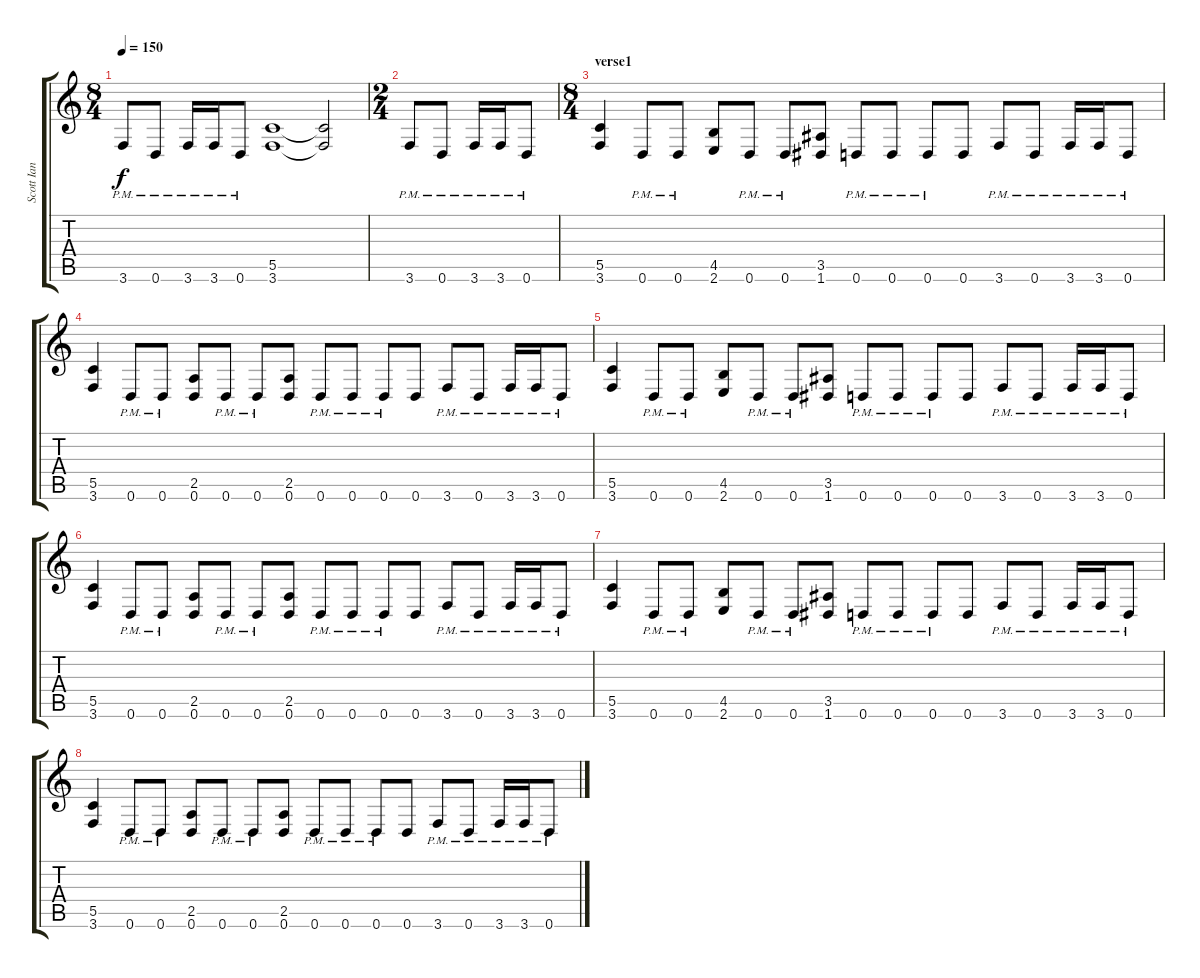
\track ("Scott Ian" "Scott Ian") {instrument distortionguitar}
\staff {score tabs}
\tuning (D4 A3 F3 C3 G2 D2) {hide}
\ts (8 4)
\tempo 150
\clef g2
\ks c
3.6{pm}.8{dy f} 0.6{pm}.8 3.6{pm}.16 3.6{pm}.16 0.6{pm}.8 (5.5 3.6).1 (5.5{t} 3.6{t}).2 |
\ts (2 4)
3.6{pm}.8 0.6{pm}.8 3.6{pm}.16 3.6{pm}.16 0.6{pm}.8 |
\ts (8 4)
\section ("" "verse1")
(5.5 3.6).4 0.6{pm}.8 0.6{pm}.8 (4.5 2.6).8 0.6{pm}.8 0.6{pm}.8 (3.5 1.6).8 0.6{pm}.8 0.6{pm}.8 0.6{pm}.8 0.6.8 3.6{pm}.8 0.6{pm}.8 3.6{pm}.16 3.6{pm}.16 0.6{pm}.8 |
(5.5 3.6).4 0.6{pm}.8 0.6{pm}.8 (2.5 0.6).8 0.6{pm}.8 0.6{pm}.8 (2.5 0.6).8 0.6{pm}.8 0.6{pm}.8 0.6{pm}.8 0.6.8 3.6{pm}.8 0.6{pm}.8 3.6{pm}.16 3.6{pm}.16 0.6{pm}.8 |
(5.5 3.6).4 0.6{pm}.8 0.6{pm}.8 (4.5 2.6).8 0.6{pm}.8 0.6{pm}.8 (3.5 1.6).8 0.6{pm}.8 0.6{pm}.8 0.6{pm}.8 0.6.8 3.6{pm}.8 0.6{pm}.8 3.6{pm}.16 3.6{pm}.16 0.6{pm}.8 |
(5.5 3.6).4 0.6{pm}.8 0.6{pm}.8 (2.5 0.6).8 0.6{pm}.8 0.6{pm}.8 (2.5 0.6).8 0.6{pm}.8 0.6{pm}.8 0.6{pm}.8 0.6.8 3.6{pm}.8 0.6{pm}.8 3.6{pm}.16 3.6{pm}.16 0.6{pm}.8 |
(5.5 3.6).4 0.6{pm}.8 0.6{pm}.8 (4.5 2.6).8 0.6{pm}.8 0.6{pm}.8 (3.5 1.6).8 0.6{pm}.8 0.6{pm}.8 0.6{pm}.8 0.6.8 3.6{pm}.8 0.6{pm}.8 3.6{pm}.16 3.6{pm}.16 0.6{pm}.8 |
(5.5 3.6).4 0.6{pm}.8 0.6{pm}.8 (2.5 0.6).8 0.6{pm}.8 0.6{pm}.8 (2.5 0.6).8 0.6{pm}.8 0.6{pm}.8 0.6{pm}.8 0.6.8 3.6{pm}.8 0.6{pm}.8 3.6{pm}.16 3.6{pm}.16 0.6{pm}.8
